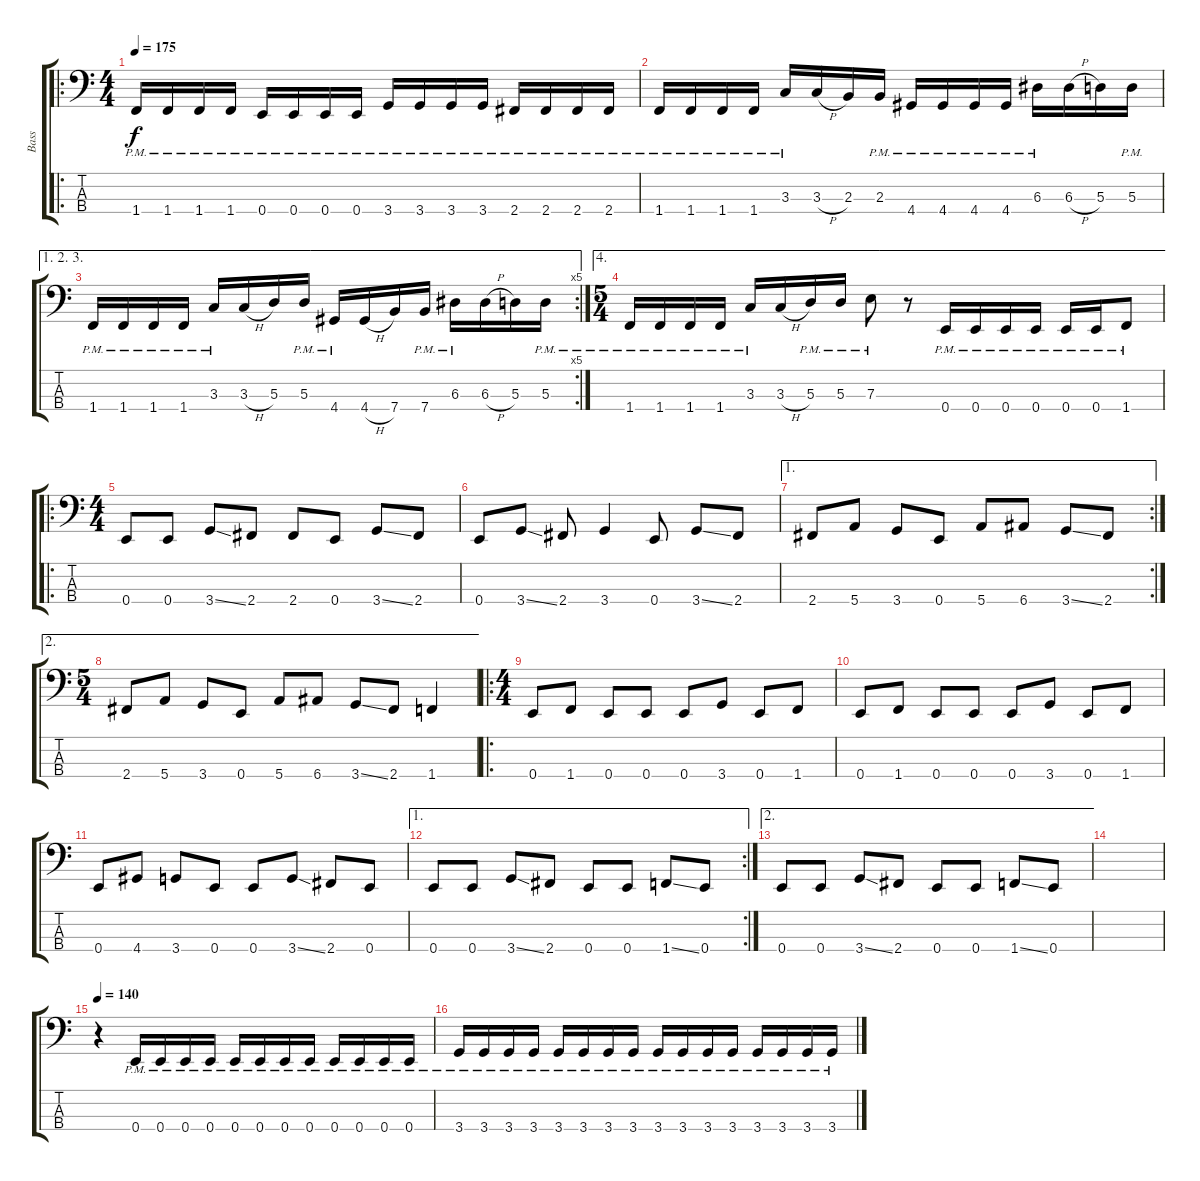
\track ("Bass" "Bass") {instrument electricbasspick}
\staff {score tabs}
\tuning (G2 D2 A1 E1) {hide}
\ro
\ts (4 4)
\tempo 175
\clef f4
\ks c
1.4{pm}.16{dy f} 1.4{pm}.16 1.4{pm}.16 1.4{pm}.16 0.4{pm}.16 0.4{pm}.16 0.4{pm}.16 0.4{pm}.16 3.4{pm}.16 3.4{pm}.16 3.4{pm}.16 3.4{pm}.16 2.4{pm}.16 2.4{pm}.16 2.4{pm}.16 2.4{pm}.16 |
1.4{pm}.16 1.4{pm}.16 1.4{pm}.16 1.4{pm}.16 3.3{pm}.16 3.3{h}.16 2.3.16 2.3{pm}.16 4.4{pm}.16 4.4{pm}.16 4.4{pm}.16 4.4{pm}.16 6.3{pm}.16 6.3{h}.16 5.3.16 5.3{pm}.16 |
\ae (1 2 3)
\rc 5
1.4{pm}.16 1.4{pm}.16 1.4{pm}.16 1.4{pm}.16 3.3{pm}.16 3.3{h}.16 5.3.16 5.3{pm}.16 4.4{pm}.16 4.4{h}.16 7.4.16 7.4{pm}.16 6.3{pm}.16 6.3{h}.16 5.3.16 5.3{pm}.16 |
\ae 4
\ts (5 4)
1.4{pm}.16 1.4{pm}.16 1.4{pm}.16 1.4{pm}.16 3.3{pm}.16 3.3{h}.16 5.3{pm}.16 5.3{pm}.16 7.3{pm}.8 r.8 0.4{pm}.16 0.4{pm}.16 0.4{pm}.16 0.4{pm}.16 0.4{pm}.16 0.4{pm}.16 1.4{pm}.8 |
\ro
\ts (4 4)
0.4.8 0.4.8 3.4{ss}.8 2.4.8 2.4.8 0.4.8 3.4{ss}.8 2.4.8 |
0.4.8 3.4{ss}.8 2.4.8 3.4.4 0.4.8 3.4{ss}.8 2.4.8 |
\ae 1
\rc 2
2.4.8 5.4.8 3.4.8 0.4.8 5.4.8 6.4.8 3.4{ss}.8 2.4.8 |
\ae 2
\ts (5 4)
2.4.8 5.4.8 3.4.8 0.4.8 5.4.8 6.4.8 3.4{ss}.8 2.4.8 1.4.4 |
\ro
\ts (4 4)
0.4.8 1.4.8 0.4.8 0.4.8 0.4.8 3.4.8 0.4.8 1.4.8 |
0.4.8 1.4.8 0.4.8 0.4.8 0.4.8 3.4.8 0.4.8 1.4.8 |
0.4.8 4.4.8 3.4.8 0.4.8 0.4.8 3.4{ss}.8 2.4.8 0.4.8 |
\ae 1
\rc 2
0.4.8 0.4.8 3.4{ss}.8 2.4.8 0.4.8 0.4.8 1.4{ss}.8 0.4.8 |
\ae 2
0.4.8 0.4.8 3.4{ss}.8 2.4.8 0.4.8 0.4.8 1.4{ss}.8 0.4.8 |
|
\tempo 140
r.4 0.4{pm}.16 0.4{pm}.16 0.4{pm}.16 0.4{pm}.16 0.4{pm}.16 0.4{pm}.16 0.4{pm}.16 0.4{pm}.16 0.4{pm}.16 0.4{pm}.16 0.4{pm}.16 0.4{pm}.16 |
3.4{pm}.16 3.4{pm}.16 3.4{pm}.16 3.4{pm}.16 3.4{pm}.16 3.4{pm}.16 3.4{pm}.16 3.4{pm}.16 3.4{pm}.16 3.4{pm}.16 3.4{pm}.16 3.4{pm}.16 3.4{pm}.16 3.4{pm}.16 3.4{pm}.16 3.4{pm}.16
